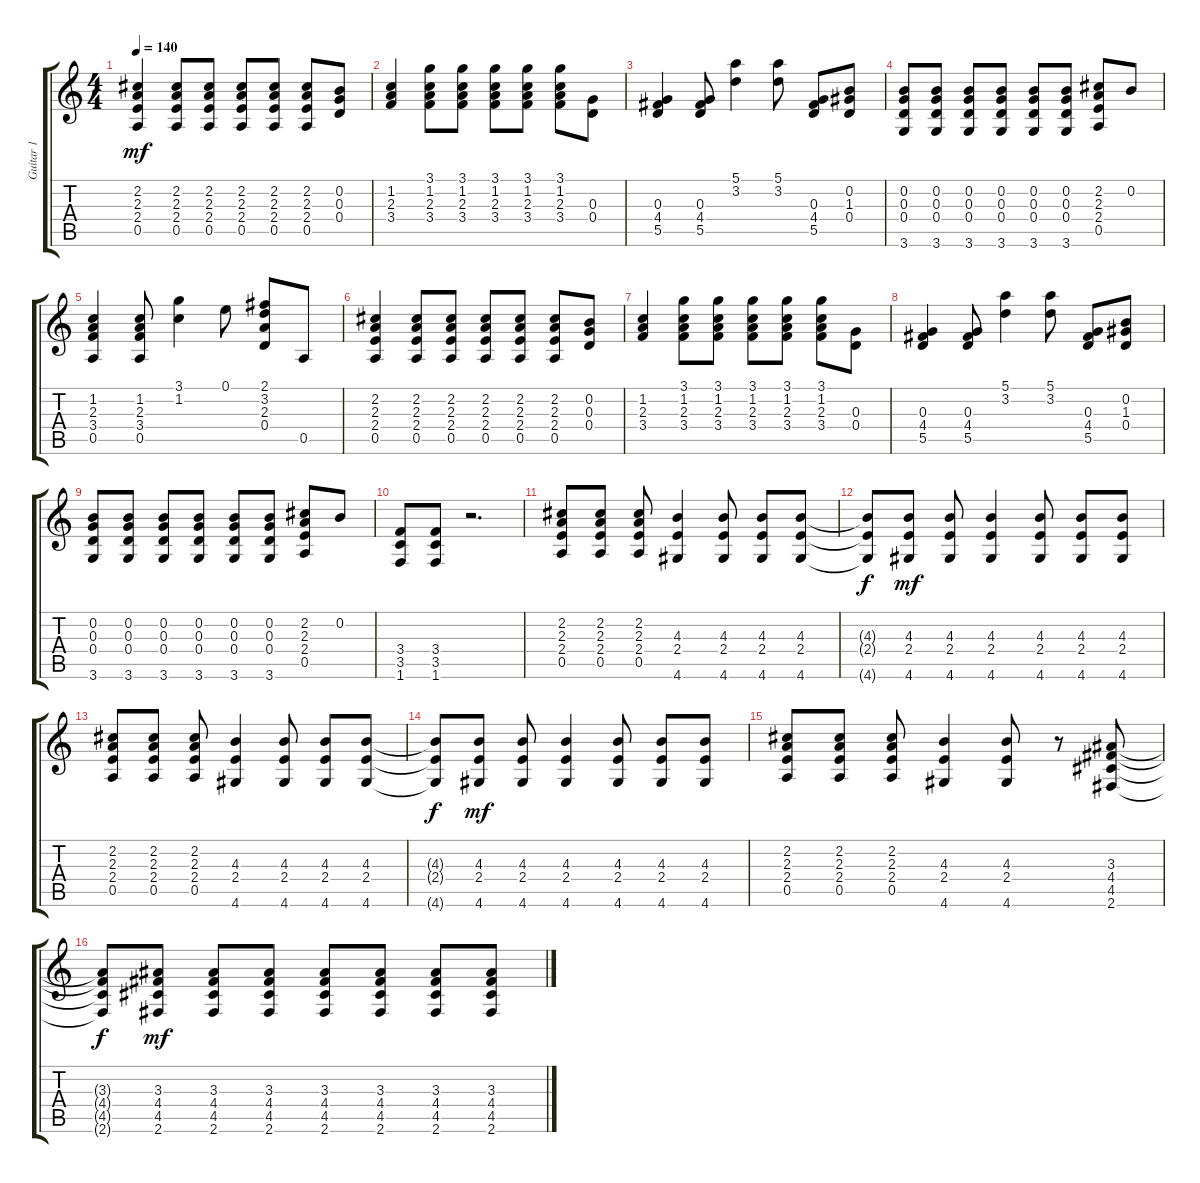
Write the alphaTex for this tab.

\track ("Guitar 1" "Guitar 1") {instrument distortionguitar}
\staff {score tabs}
\tuning (E4 B3 G3 D3 A2 E2) {hide}
\ts (4 4)
\tempo 140
\clef g2
\ks c
(2.2 2.3 2.4 0.5).4{dy mf} (2.2 2.3 2.4 0.5).8 (2.2 2.3 2.4 0.5).8 (2.2 2.3 2.4 0.5).8 (2.2 2.3 2.4 0.5).8 (2.2 2.3 2.4 0.5).8 (0.2 0.3 0.4).8 |
(1.2 2.3 3.4).4 (3.1 1.2 2.3 3.4).8 (3.1 1.2 2.3 3.4).8 (3.1 1.2 2.3 3.4).8 (3.1 1.2 2.3 3.4).8 (3.1 1.2 2.3 3.4).8 (0.3 0.4).8 |
(0.3 4.4 5.5).4 (0.3 4.4 5.5).8 (5.1 3.2).4 (5.1 3.2).8 (0.3 4.4 5.5).8 (0.2 1.3 0.4).8 |
(0.2 0.3 0.4 3.6).8 (0.2 0.3 0.4 3.6).8 (0.2 0.3 0.4 3.6).8 (0.2 0.3 0.4 3.6).8 (0.2 0.3 0.4 3.6).8 (0.2 0.3 0.4 3.6).8 (2.2 2.3 2.4 0.5).8 0.2.8 |
(1.2 2.3 3.4 0.5).4 (1.2 2.3 3.4 0.5).8 (3.1 1.2).4 0.1.8 (2.1 3.2 2.3 0.4).8 0.5.8 |
(2.2 2.3 2.4 0.5).4 (2.2 2.3 2.4 0.5).8 (2.2 2.3 2.4 0.5).8 (2.2 2.3 2.4 0.5).8 (2.2 2.3 2.4 0.5).8 (2.2 2.3 2.4 0.5).8 (0.2 0.3 0.4).8 |
(1.2 2.3 3.4).4 (3.1 1.2 2.3 3.4).8 (3.1 1.2 2.3 3.4).8 (3.1 1.2 2.3 3.4).8 (3.1 1.2 2.3 3.4).8 (3.1 1.2 2.3 3.4).8 (0.3 0.4).8 |
(0.3 4.4 5.5).4 (0.3 4.4 5.5).8 (5.1 3.2).4 (5.1 3.2).8 (0.3 4.4 5.5).8 (0.2 1.3 0.4).8 |
(0.2 0.3 0.4 3.6).8 (0.2 0.3 0.4 3.6).8 (0.2 0.3 0.4 3.6).8 (0.2 0.3 0.4 3.6).8 (0.2 0.3 0.4 3.6).8 (0.2 0.3 0.4 3.6).8 (2.2 2.3 2.4 0.5).8 0.2.8 |
(3.4 3.5 1.6).8 (3.4 3.5 1.6).8 r.2{d} |
(2.2 2.3 2.4 0.5).8 (2.2 2.3 2.4 0.5).8 (2.2 2.3 2.4 0.5).8 (4.3 2.4 4.6).4 (4.3 2.4 4.6).8 (4.3 2.4 4.6).8 (4.3 2.4 4.6).8 |
(4.3{t} 2.4{t} 4.6{t}).8{dy f} (4.3 2.4 4.6).8{dy mf} (4.3 2.4 4.6).8 (4.3 2.4 4.6).4 (4.3 2.4 4.6).8 (4.3 2.4 4.6).8 (4.3 2.4 4.6).8 |
(2.2 2.3 2.4 0.5).8 (2.2 2.3 2.4 0.5).8 (2.2 2.3 2.4 0.5).8 (4.3 2.4 4.6).4 (4.3 2.4 4.6).8 (4.3 2.4 4.6).8 (4.3 2.4 4.6).8 |
(4.3{t} 2.4{t} 4.6{t}).8{dy f} (4.3 2.4 4.6).8{dy mf} (4.3 2.4 4.6).8 (4.3 2.4 4.6).4 (4.3 2.4 4.6).8 (4.3 2.4 4.6).8 (4.3 2.4 4.6).8 |
(2.2 2.3 2.4 0.5).8 (2.2 2.3 2.4 0.5).8 (2.2 2.3 2.4 0.5).8 (4.3 2.4 4.6).4 (4.3 2.4 4.6).8 r.8 (3.3 4.4 4.5 2.6).8 |
(3.3{t} 4.4{t} 4.5{t} 2.6{t}).8{dy f} (3.3 4.4 4.5 2.6).8{dy mf} (3.3 4.4 4.5 2.6).8 (3.3 4.4 4.5 2.6).8 (3.3 4.4 4.5 2.6).8 (3.3 4.4 4.5 2.6).8 (3.3 4.4 4.5 2.6).8 (3.3 4.4 4.5 2.6).8
